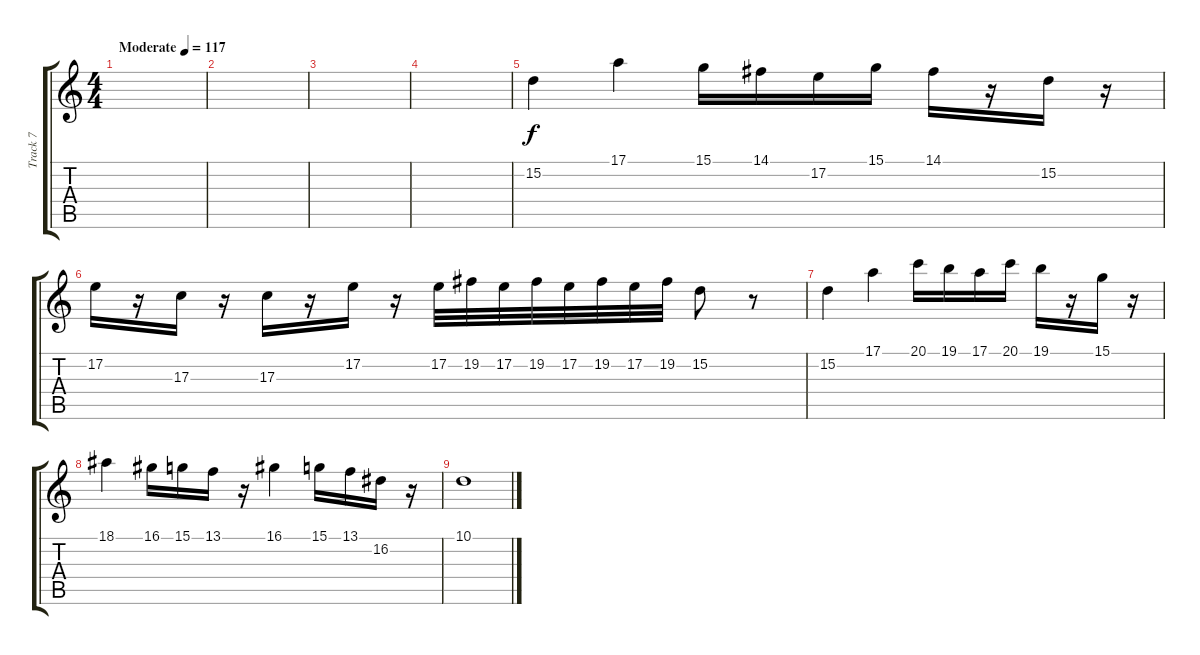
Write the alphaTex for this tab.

\track ("Track 7" "Track 7") {instrument stringensemble1}
\staff {score tabs}
\tuning (E4 B3 G3 D3 A2 E2) {hide}
\ts (4 4)
\tempo (117 "Moderate")
\clef g2
\ks c
|
|
|
|
15.2.4 17.1.4 15.1.16 14.1.16 17.2.16 15.1.16 14.1.16 r.16 15.2.16 r.16 |
17.2.16 r.16 17.3.16 r.16 17.3.16 r.16 17.2.16 r.16 17.2.32 19.2.32 17.2.32 19.2.32 17.2.32 19.2.32 17.2.32 19.2.32 15.2.8 r.8 |
15.2.4 17.1.4 20.1.16 19.1.16 17.1.16 20.1.16 19.1.16 r.16 15.1.16 r.16 |
18.1.4 16.1.16 15.1.16 13.1.16 r.16 16.1.4 15.1.16 13.1.16 16.2.16 r.16 |
10.1.1
